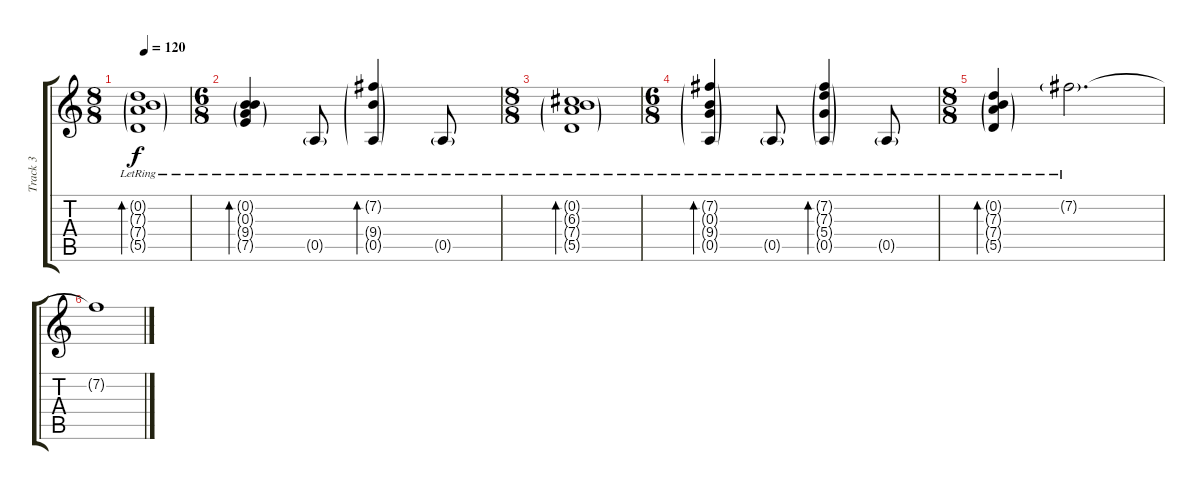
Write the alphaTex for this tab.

\track ("Track 3" "Track 3") {instrument distortionguitar}
\staff {score tabs}
\tuning (E4 B3 G3 D3 A2 E2) {hide}
\ts (8 8)
\tempo 120
\clef g2
\ks c
(0.2{g lr} 7.3{g lr} 7.4{g lr} 5.5{g lr}).1{bd 480 dy f} |
\ts (6 8)
(0.2{g lr} 0.3{g lr} 9.4{g lr} 7.5{g lr}).4{bd 480 instrument electricguitarjazz} 0.5{g lr}.8 (7.2{g lr} 9.4{g lr} 0.5{g lr}).4{bd 480} 0.5{g lr}.8 |
\ts (8 8)
(0.2{g lr} 6.3{g lr} 7.4{g lr} 5.5{g lr}).1{bd 480} |
\ts (6 8)
(7.2{g lr} 0.3{g lr} 9.4{g lr} 0.5{g lr}).4{bd 480 instrument electricguitarjazz} 0.5{g lr}.8 (7.2{g lr} 7.3{g lr} 5.4{g lr} 0.5{g lr}).4{bd 480} 0.5{g lr}.8 |
\ts (8 8)
(0.2{g lr} 7.3{g lr} 7.4{g lr} 5.5{g lr}).4{bd 480} 7.2{g lr}.2{d} |
7.2{t}.1
